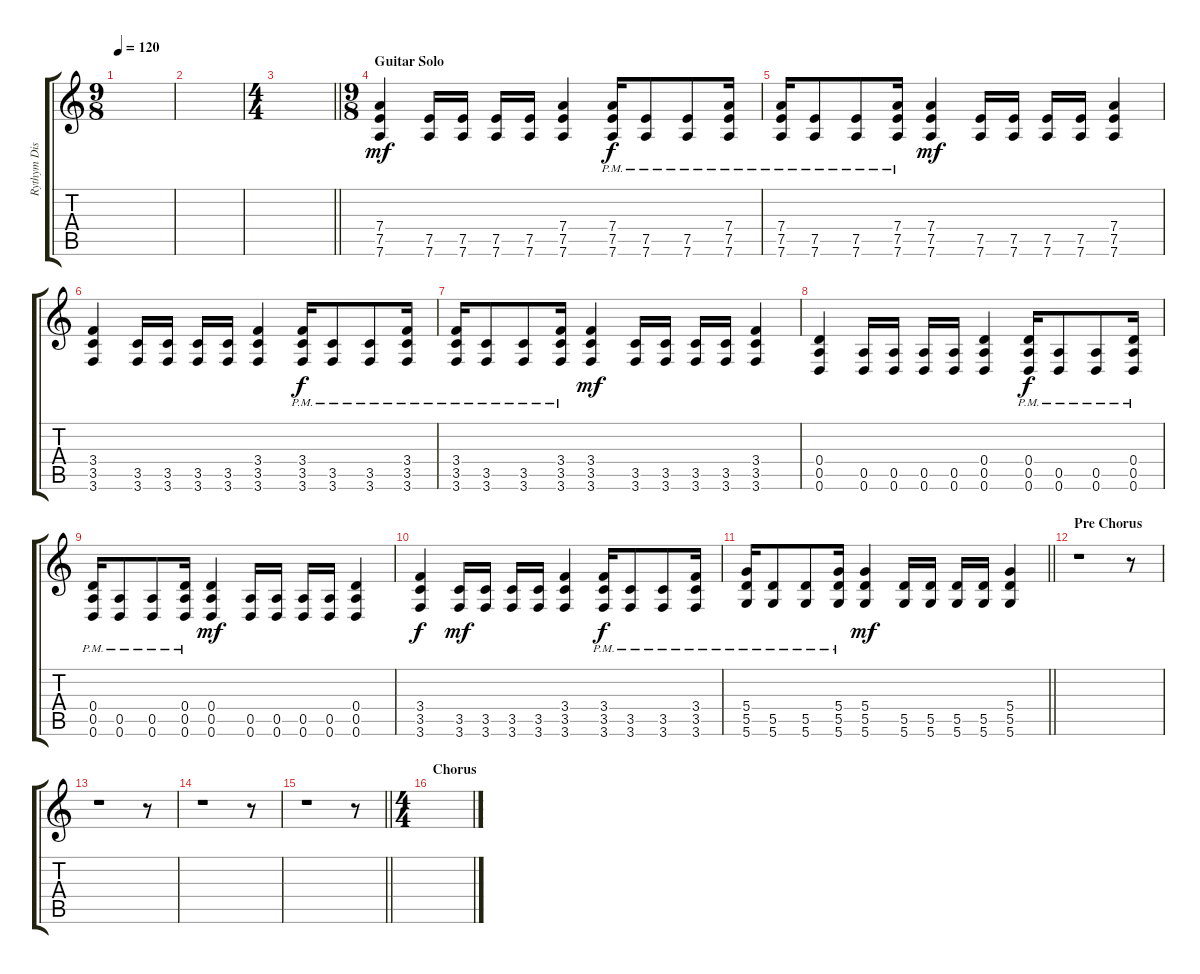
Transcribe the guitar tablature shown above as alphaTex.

\track ("Rythym Distorted" "Rythym Dis") {instrument distortionguitar}
\staff {score tabs}
\tuning (E4 B3 G3 D3 A2 D2) {hide}
\ts (9 8)
\tempo 120
\clef g2
\ks c
|
|
\ts (4 4)
\barLineRight lightlight
|
\ts (9 8)
\section ("" "Guitar Solo")
(7.4 7.5 7.6).4{dy mf} (7.5 7.6).16 (7.5 7.6).16 (7.5 7.6).16 (7.5 7.6).16 (7.4 7.5 7.6).4 (7.4{pm} 7.5{pm} 7.6{pm}).16{dy f} (7.5{pm} 7.6{pm}).8 (7.5{pm} 7.6{pm}).8 (7.4{pm} 7.5{pm} 7.6{pm}).16 |
(7.4{pm} 7.5{pm} 7.6{pm}).16 (7.5{pm} 7.6{pm}).8 (7.5{pm} 7.6{pm}).8 (7.4{pm} 7.5{pm} 7.6{pm}).16 (7.4 7.5 7.6).4{dy mf} (7.5 7.6).16 (7.5 7.6).16 (7.5 7.6).16 (7.5 7.6).16 (7.4 7.5 7.6).4 |
(3.4 3.5 3.6).4 (3.5 3.6).16 (3.5 3.6).16 (3.5 3.6).16 (3.5 3.6).16 (3.4 3.5 3.6).4 (3.4{pm} 3.5{pm} 3.6{pm}).16{dy f} (3.5{pm} 3.6{pm}).8 (3.5{pm} 3.6{pm}).8 (3.4{pm} 3.5{pm} 3.6{pm}).16 |
(3.4{pm} 3.5{pm} 3.6{pm}).16 (3.5{pm} 3.6{pm}).8 (3.5{pm} 3.6{pm}).8 (3.4{pm} 3.5{pm} 3.6{pm}).16 (3.4 3.5 3.6).4{dy mf} (3.5 3.6).16 (3.5 3.6).16 (3.5 3.6).16 (3.5 3.6).16 (3.4 3.5 3.6).4 |
(0.4 0.5 0.6).4 (0.5 0.6).16 (0.5 0.6).16 (0.5 0.6).16 (0.5 0.6).16 (0.4 0.5 0.6).4 (0.4{pm} 0.5{pm} 0.6{pm}).16{dy f} (0.5{pm} 0.6{pm}).8 (0.5{pm} 0.6{pm}).8 (0.4{pm} 0.5{pm} 0.6{pm}).16 |
(0.4{pm} 0.5{pm} 0.6{pm}).16 (0.5{pm} 0.6{pm}).8 (0.5{pm} 0.6{pm}).8 (0.4{pm} 0.5{pm} 0.6{pm}).16 (0.4 0.5 0.6).4{dy mf} (0.5 0.6).16 (0.5 0.6).16 (0.5 0.6).16 (0.5 0.6).16 (0.4 0.5 0.6).4 |
(3.4 3.5 3.6).4{dy f} (3.5 3.6).16{dy mf} (3.5 3.6).16 (3.5 3.6).16 (3.5 3.6).16 (3.4 3.5 3.6).4 (3.4{pm} 3.5{pm} 3.6{pm}).16{dy f} (3.5{pm} 3.6{pm}).8 (3.5{pm} 3.6{pm}).8 (3.4{pm} 3.5{pm} 3.6{pm}).16 |
\barLineRight lightlight
(5.4{pm} 5.5{pm} 5.6{pm}).16 (5.5{pm} 5.6{pm}).8 (5.5{pm} 5.6{pm}).8 (5.4{pm} 5.5{pm} 5.6{pm}).16 (5.4 5.5 5.6).4{dy mf} (5.5 5.6).16 (5.5 5.6).16 (5.5 5.6).16 (5.5 5.6).16 (5.4 5.5 5.6).4 |
\section ("" "Pre Chorus")
r.1 r.8 |
r.1 r.8 |
r.1 r.8 |
\barLineRight lightlight
r.1 r.8 |
\ts (4 4)
\section ("" "Chorus")
